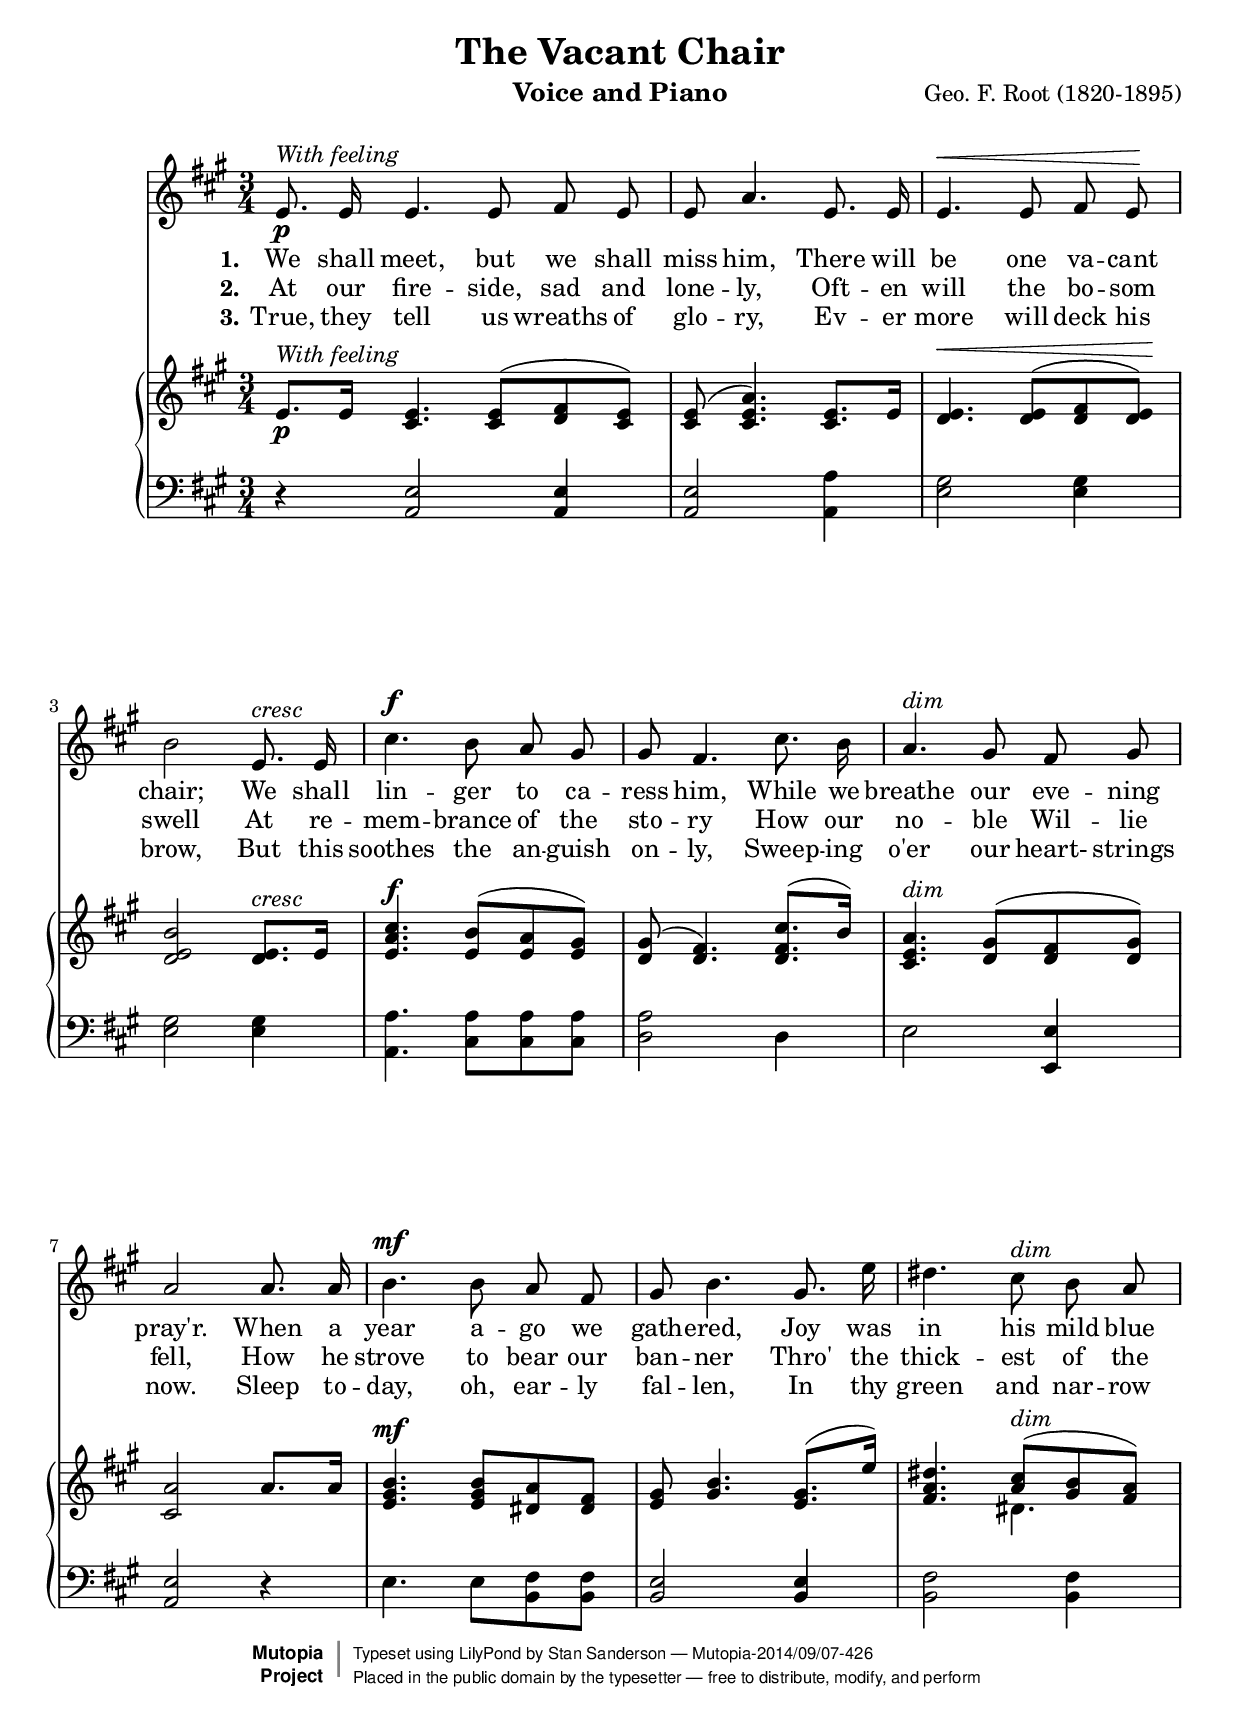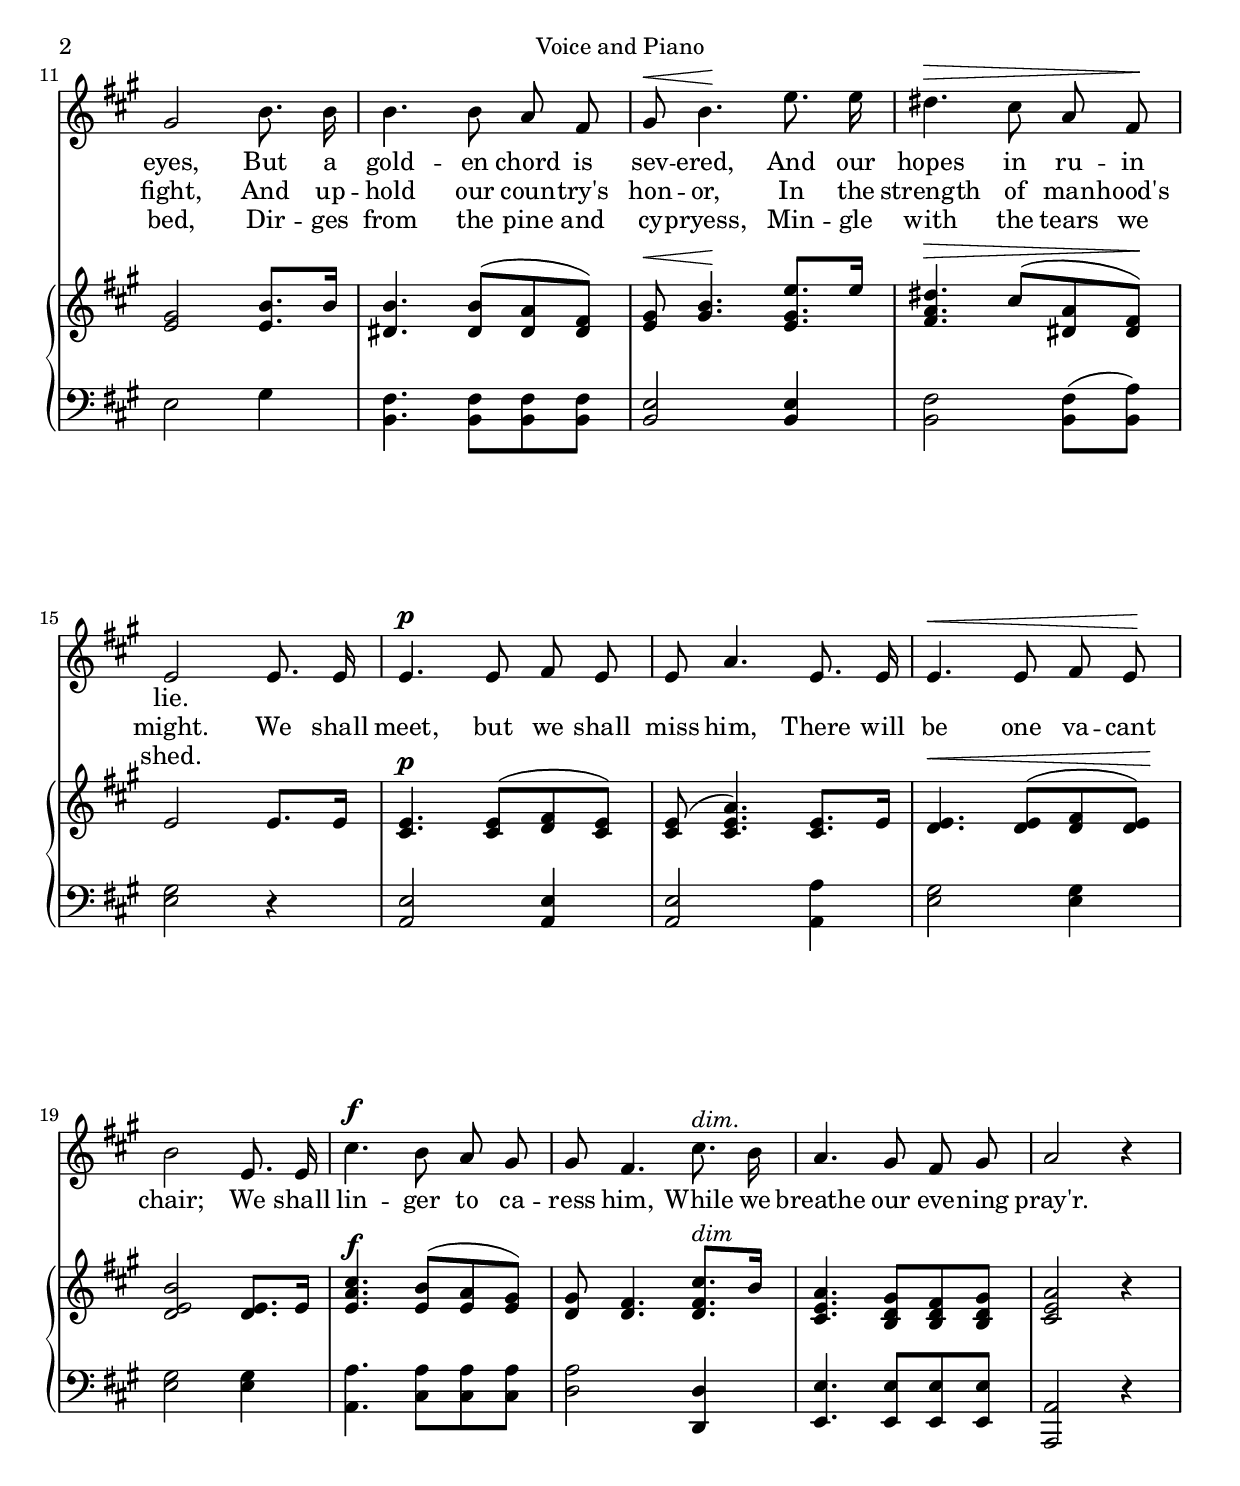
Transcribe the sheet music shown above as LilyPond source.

\include "english.ly"
\version "2.18.2"
%#(set-global-staff-size 17)

\header {
  title = "The Vacant Chair"
  composer = "Geo. F. Root (1820-1895)"
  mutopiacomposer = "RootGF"
  instrument = "Voice and Piano"
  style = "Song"
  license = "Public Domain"
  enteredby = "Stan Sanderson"
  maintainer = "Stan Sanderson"
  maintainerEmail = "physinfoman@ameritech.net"
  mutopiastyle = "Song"
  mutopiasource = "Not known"

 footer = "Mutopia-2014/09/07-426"
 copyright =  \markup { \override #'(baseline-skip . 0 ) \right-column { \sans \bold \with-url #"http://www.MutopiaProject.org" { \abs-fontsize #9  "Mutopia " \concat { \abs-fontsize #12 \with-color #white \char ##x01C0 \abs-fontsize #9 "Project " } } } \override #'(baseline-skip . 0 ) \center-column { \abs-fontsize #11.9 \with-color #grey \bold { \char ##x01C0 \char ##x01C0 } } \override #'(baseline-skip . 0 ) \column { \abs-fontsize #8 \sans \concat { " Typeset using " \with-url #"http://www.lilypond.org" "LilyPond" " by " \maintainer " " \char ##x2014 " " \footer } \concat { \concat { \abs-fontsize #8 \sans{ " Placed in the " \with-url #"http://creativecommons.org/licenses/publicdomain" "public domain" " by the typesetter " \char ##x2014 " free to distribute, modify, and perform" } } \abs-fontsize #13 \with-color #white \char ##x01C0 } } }
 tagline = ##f
}

\paper {
  % add space between composer/opus markup and first staff
  markup-system-spacing #'padding = #4
  % add a little space between composer and opus
  markup-markup-spacing #'padding = #1.2
  top-margin = 8\mm
  bottom-margin = 8\mm
}

melody =  \relative c'' {
	\key a\major \time 3/4 \partial 1
  e,8.\p^\markup { \italic "With feeling" } e16 e4. e8 fs e  e a4. e8. e16 |
  e4.^\< e8 fs e\! | b'2 e,8.^\markup { \italic cresc } e16 | cs'4.^\f b8 a gs |
  gs fs4. cs'8. b16 | a4.^\markup { \italic dim } gs8 fs gs | a2 a8. a16 |
  b4.^\mf b8 a fs | gs b4. gs8. e'16 | ds4. cs8^\markup { \italic dim } b a |
  gs2 b8. b16 | b4. b8 a fs | gs^\< b4.\! e8. e16 |
  ds4.^\> cs8 a fs\! | e2 e8. e16 |
  e4.^\p e8 fs e | e a4. e8. e16 |
  e4.^\< e8 fs e\! | b'2 e,8. e16 | cs'4.^\f b8 a gs |
  gs fs4. cs'8.^\markup { \italic dim. } b16 | a4. gs8 fs gs | a2 r4 |
}

textA = \lyricmode {
  We shall meet, but we shall miss him, There will be one va -- cant chair;
  We shall lin -- ger to ca -- ress him, While we breathe our eve -- ning pray'r.
  When a year a -- go we gath -- ered, Joy was in his mild blue eyes, But a gold -- en
  chord is sev -- ered, And our hopes in ru -- in lie.
}

textB = \lyricmode {
	At our fire -- side, sad and lone -- ly, Oft -- en will the bo -- som
	swell At re -- mem -- brance of the sto -- ry How our no -- ble Wil -- lie
	fell, How he strove to bear our ban -- ner Thro' the thick -- est of the
	fight, And up -- hold our coun -- try's hon -- or, In the strength
	of man -- hood's might. We shall meet, but we shall miss him,
	There will be one va -- cant chair; We shall lin -- ger to ca -- ress him,
	While we breathe our eve -- ning pray'r.
}

textC = \lyricmode {
	True, they tell us wreaths of glo -- ry, Ev -- er more will deck his brow,
	But this soothes the an -- guish on -- ly, Sweep -- ing o'er our heart-
	strings now. Sleep to -- day, oh, ear -- ly fal -- len, In thy green and
	nar -- row bed, Dir -- ges from the pine and cy -- pryess, Min -- gle with
	the tears we shed.
}

upper = \relative c'' {
	\key a\major \time 3/4 \partial 1
  e,8.\p^\markup { \italic "With feeling" } e16  <e cs>4. \slurUp <e cs>8[( <fs d> <e cs>])
   <e cs>8( <a e cs>4.) <e cs>8. e16 |
	<e d>4.^\< <e d>8[( <fs d> <e d>])\! <d e b'>2 <d e>8.^\markup { \italic cresc } e16
	<e a cs>4.^\f <e b'>8[( <e a> <e gs>]) | <d gs>( <d fs>4.) <d fs cs'>8.( b'16) |
	<cs, e a>4.^\markup { \italic dim } <d gs>8[( <d fs> <d gs>]) | <cs a'>2 a'8. a16 |
	<e gs b>4.^\mf <e gs b>8[ <ds a'> <ds fs>] | <e gs> <gs b>4. <e gs>8.( e'16) |
	<fs, a ds>4. << { \slurUp <a cs>8[(^\markup { \italic dim } <gs b> <fs a>]) } \\ { ds4. } >> | <e gs>2 <e b'>8. b'16 |
	<ds, b'>4. <ds b'>8[( <ds a'> <ds fs>]) | <e gs>8^\< <gs b>4.\! \stemUp <e gs e'>8. e'16 |
	<ds a fs>4.^\> cs8[( <a ds,> <fs ds>])\! | e2 e8. e16 |
	<e cs>4.^\p \slurUp <e cs>8[( <fs d> <e cs>]) | <e cs>8( <a e cs>4.) <e cs>8. e16 |
	<e d>4.^\< <e d>8[( <fs d> <e d>])\! <d e b'>2 <d e>8. e16
	<e a cs>4.^\f <e b'>8[( <e a> <e gs>]) | <d gs> <d fs>4. <d fs cs'>8.^\markup { \italic dim } b'16 |
	<cs, e a>4. <b d gs>8[ <b d fs> <b d gs>] | <cs e a>2 r4 |

}

lower = \relative c {
	\key a\major \time 3/4 \partial 1
  r4  <a e'>2 <a e'>4 | <a e'>2 <a a'>4 | <e' gs>2 <e gs>4
  <e gs>2 <e gs>4 | <a, a'>4. <cs a'>8 <cs a'> <cs a'> | <d a'>2 d4 |
  e2 <e e,>4 | <e a,>2 r4 | e4. e8[ <fs b,> <fs b,>] | <e b>2 <e b>4 |
  <fs b,>2 <fs b,>4 | e2 gs4 | <fs b,>4. <fs b,>8 <fs b,> <fs b,> |
  <e b>2 <e b>4 | <fs b,>2 <fs b,>8( <a b,>) | <gs e>2 r4 |
  <a, e'>2 <a e'>4 | <a e'>2 <a a'>4 | <e' gs>2 <e gs>4
  <e gs>2 <e gs>4 | <a, a'>4. <cs a'>8 <cs a'> <cs a'> | <d a'>2 <d d,>4 |
  <e e,>4. <e e,>8 <e e,> <e e,> | <a, a,>2 r4
}

\score {
  <<
      \context Voice = "mel" {
	  \autoBeamOff
	  \melody
      }

		\lyricsto mel  \new Lyrics  { \set stanza = "1." \textA }
		\lyricsto mel  \new Lyrics  { \set stanza = "2." \textB }
		\lyricsto mel  \new Lyrics  { \set stanza = "3." \textC }

      \context PianoStaff <<
	  \context Staff = "upper" \upper
	  \context Staff = "lower" <<
	      \clef bass
	      \lower
	  >>
      >>
  >>
  \layout {
      \context { \Staff \RemoveEmptyStaves }
  }
  \midi { }
}
